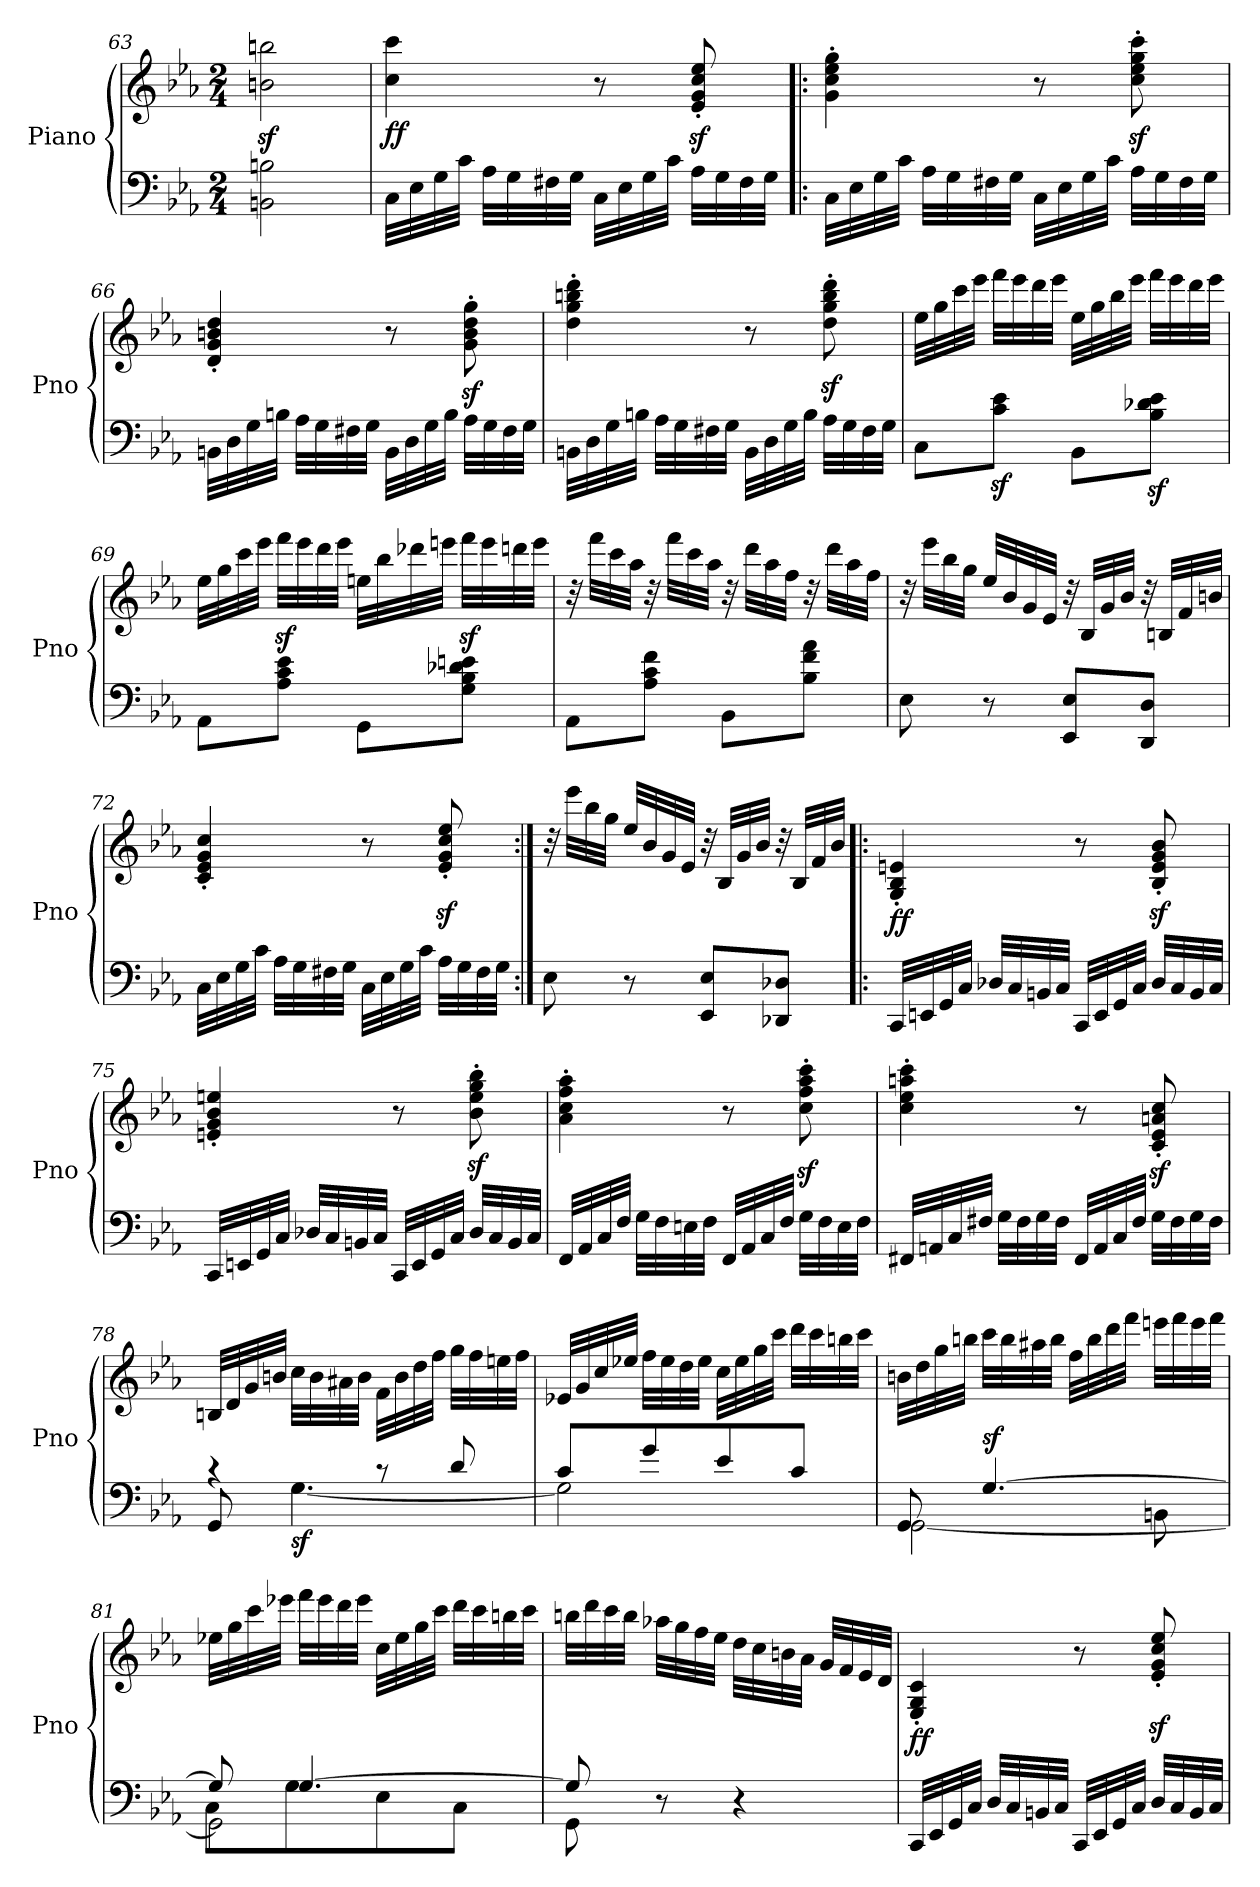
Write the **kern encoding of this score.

**kern	**kern	**dynam
*part1	*part1	*part1
*staff2	*staff1	*staff1/2
*I"Piano	*	*
*I'Pno	*	*
*clefF4	*clefG2	*
*k[b-e-a-]	*k[b-e-a-]	*
*E-:	*E-:	*
*M2/4	*M2/4	*
=63	=63	=63
2BBn\ 2Bn\	2bn\z< 2bbn\z<	.
=64	=64	=64
!	!	!LO:DY:b
32C\LLL	4cc\ 4ccc\	ff
32E-\	.	.
32G\	.	.
32c\JJJ	.	.
32A-\LLL	.	.
32G\	.	.
32F#X\	.	.
32G\JJJ	.	.
32C\LLL	8r	.
32E-\	.	.
32G\	.	.
32c\JJJ	.	.
32A-\LLL	8e-/z<' 8g/z<' 8cc/z<' 8ee-/z<'	.
32G\	.	.
32F#\	.	.
32G\JJJ	.	.
!!LO:LB:g=z
=65!|:	=65!|:	=65!|:
32C\LLL	4g\' 4cc\' 4ee-\' 4gg\'	.
32E-\	.	.
32G\	.	.
32c\JJJ	.	.
32A-\LLL	.	.
32G\	.	.
32F#X\	.	.
32G\JJJ	.	.
32C\LLL	8r	.
32E-\	.	.
32G\	.	.
32c\JJJ	.	.
32A-\LLL	8cc\z<' 8ee-\z<' 8gg\z<' 8ccc\z<'	.
32G\	.	.
32F#\	.	.
32G\JJJ	.	.
=66	=66	=66
32BBn\LLL	4d/' 4g/' 4bn/' 4dd/'	.
32D\	.	.
32G\	.	.
32Bn\JJJ	.	.
32A-\LLL	.	.
32G\	.	.
32F#X\	.	.
32G\JJJ	.	.
32BB\LLL	8r	.
32D\	.	.
32G\	.	.
32B\JJJ	.	.
32A-\LLL	8g\z<' 8b\z<' 8dd\z<' 8gg\z<'	.
32G\	.	.
32F#\	.	.
32G\JJJ	.	.
!!LO:LB:g=z
=67	=67	=67
32BBn\LLL	4dd\' 4gg\' 4bbn\' 4ddd\'	.
32D\	.	.
32G\	.	.
32Bn\JJJ	.	.
32A-\LLL	.	.
32G\	.	.
32F#X\	.	.
32G\JJJ	.	.
32BB\LLL	8r	.
32D\	.	.
32G\	.	.
32B\JJJ	.	.
32A-\LLL	8dd\z<' 8gg\z<' 8bb\z<' 8ddd\z<'	.
32G\	.	.
32F#\	.	.
32G\JJJ	.	.
=68	=68	=68
8C\L	32ee-\LLL	.
.	32gg\	.
.	32ccc\	.
.	32eee-\JJJ	.
8c\z> 8e-\z>J	32fff\LLL	.
.	32eee-\	.
.	32ddd\	.
.	32eee-\JJJ	.
8BB-\L	32ee-\LLL	.
.	32gg\	.
.	32bb-\	.
.	32eee-\JJJ	.
8B-\z> 8d-X\z> 8e-\z>J	32fff\LLL	.
.	32eee-\	.
.	32ddd\	.
.	32eee-\JJJ	.
!!LO:PB:g=z
=69	=69	=69
8AA-\L	32ee-\LLL	.
.	32gg\	.
.	32ccc\	.
.	32eee-\JJJ	.
8A-\ 8c\ 8e-\J	32fffz<\LLL	.
.	32eee-\	.
.	32ddd\	.
.	32eee-\JJJ	.
8GG\L	32een\LLL	.
.	32bb-\	.
.	32ddd-X\	.
.	32eeen\JJJ	.
8G\ 8B-\ 8d-X\ 8en\J	32fffz<\LLL	.
.	32eee\	.
.	32dddn\	.
.	32eee\JJJ	.
=70	=70	=70
8AA-\L	32r	.
.	32fff\LLL	.
.	32ccc\	.
.	32aa-\JJJ	.
8A-\ 8c\ 8f\J	32r	.
.	32fff\LLL	.
.	32ccc\	.
.	32aa-\JJJ	.
8BB-\L	32r	.
.	32ddd\LLL	.
.	32aa-\	.
.	32ff\JJJ	.
8B-\ 8f\ 8a-\J	32r	.
.	32ddd\LLL	.
.	32aa-\	.
.	32ff\JJJ	.
!!LO:LB:g=z
=71	=71	=71
8E-\	32r	.
.	32eee-\LLL	.
.	32bb-\	.
.	32gg\JJJ	.
8r	32ee-/LLL	.
.	32b-/	.
.	32g/	.
.	32e-/JJJ	.
8EE-/ 8E-/L	32r	.
.	32B-/LLL	.
.	32g/	.
.	32b-/JJJ	.
8DD/ 8D/J	32r	.
.	32Bn/LLL	.
.	32f/	.
.	32bn/JJJ	.
=72	=72	=72
32C\LLL	4c/' 4e-/' 4g/' 4cc/'	.
32E-\	.	.
32G\	.	.
32c\JJJ	.	.
32A-\LLL	.	.
32G\	.	.
32F#X\	.	.
32G\JJJ	.	.
32C\LLL	8r	.
32E-\	.	.
32G\	.	.
32c\JJJ	.	.
32A-\LLL	8e-/z<' 8g/z<' 8cc/z<' 8ee-/z<'	.
32G\	.	.
32F#\	.	.
32G\JJJ	.	.
!!LO:LB:g=z
=73:|!	=73:|!	=73:|!
8E-\	32r	.
.	32eee-\LLL	.
.	32bb-\	.
.	32gg\JJJ	.
8r	32ee-/LLL	.
.	32b-/	.
.	32g/	.
.	32e-/JJJ	.
8EE-/ 8E-/L	32r	.
.	32B-/LLL	.
.	32g/	.
.	32b-/JJJ	.
8DD-X/ 8D-X/J	32r	.
.	32B-/LLL	.
.	32f/	.
.	32b-/JJJ	.
=74!|:	=74!|:	=74!|:
!	!	!LO:DY:b
32CC/LLL	4G/' 4B-/' 4en/'	ff
32EEn/	.	.
32GG/	.	.
32C/JJJ	.	.
32D-X/LLL	.	.
32C/	.	.
32BBn/	.	.
32C/JJJ	.	.
32CC/LLL	8r	.
32EE/	.	.
32GG/	.	.
32C/JJJ	.	.
32D-/LLL	8B-/z<' 8e/z<' 8g/z<' 8b-/z<'	.
32C/	.	.
32BB/	.	.
32C/JJJ	.	.
!!LO:LB:g=z
=75	=75	=75
32CC/LLL	4en/' 4g/' 4b-/' 4een/'	.
32EEn/	.	.
32GG/	.	.
32C/JJJ	.	.
32D-X/LLL	.	.
32C/	.	.
32BBn/	.	.
32C/JJJ	.	.
32CC/LLL	8r	.
32EE/	.	.
32GG/	.	.
32C/JJJ	.	.
32D-/LLL	8b-\z<' 8ee\z<' 8gg\z<' 8bb-\z<'	.
32C/	.	.
32BB/	.	.
32C/JJJ	.	.
=76	=76	=76
32FF/LLL	4a-\' 4cc\' 4ff\' 4aa-\'	.
32AA-/	.	.
32C/	.	.
32F/JJJ	.	.
32G\LLL	.	.
32F\	.	.
32En\	.	.
32F\JJJ	.	.
32FF/LLL	8r	.
32AA-/	.	.
32C/	.	.
32F/JJJ	.	.
32G\LLL	8cc\z<' 8ff\z<' 8aa-\z<' 8ccc\z<'	.
32F\	.	.
32E\	.	.
32F\JJJ	.	.
!!LO:LB:g=z
=77	=77	=77
32FF#X/LLL	4cc\' 4ee-\' 4aan\' 4ccc\'	.
32AAn/	.	.
32C/	.	.
32F#X/JJJ	.	.
32G\LLL	.	.
32F#\	.	.
32G\	.	.
32F#\JJJ	.	.
32FF#/LLL	8r	.
32AA/	.	.
32C/	.	.
32F#/JJJ	.	.
32G\LLL	8c/z<' 8e-/z<' 8an/z<' 8cc/z<'	.
32F#\	.	.
32G\	.	.
32F#\JJJ	.	.
=78	=78	=78
*^	*	*
4rc	8GG/	32Bn/LLL	.
.	.	32d/	.
.	.	32g/	.
.	.	32bn/JJJ	.
!	!	!	!LO:DY:b=2
.	[4.G\	32cc\LLL	sf
.	.	32b\	.
.	.	32a#X\	.
.	.	32b\JJJ	.
8rc	.	32f\LLL	.
.	.	32b\	.
.	.	32dd\	.
.	.	32ff\JJJ	.
8d/	.	32gg\LLL	.
.	.	32ff\	.
.	.	32een\	.
.	.	32ff\JJJ	.
!!LO:PB:g=z
=79	=79	=79	=79
8c/L	2G\]	32e-X/LLL	.
.	.	32g/	.
.	.	32cc/	.
.	.	32ee-X/JJJ	.
8g/	.	32ff\LLL	.
.	.	32ee-\	.
.	.	32dd\	.
.	.	32ee-\JJJ	.
8e-/	.	32cc\LLL	.
.	.	32ee-\	.
.	.	32gg\	.
.	.	32ccc\JJJ	.
8c/J	.	32ddd\LLL	.
.	.	32ccc\	.
.	.	32bbn\	.
.	.	32ccc\JJJ	.
=80	=80	=80	=80
*	*^	*	*
8GG/	[2GG\	4.ryy	32bn\LLL	.
.	.	.	32dd\	.
.	.	.	32gg\	.
.	.	.	32bbn\JJJ	.
!	!	!	!	!LO:DY:a=2
[4.G/	.	.	32ccc\LLL	sf
.	.	.	32bb\	.
.	.	.	32aa#X\	.
.	.	.	32bb\JJJ	.
.	.	.	32ff\LLL	.
.	.	.	32bb\	.
.	.	.	32ddd\	.
.	.	.	32fff\JJJ	.
.	.	8BBn\	32eeen\LLL	.
.	.	.	32fff\	.
.	.	.	32eee\	.
.	.	.	32fff\JJJ	.
!!LO:LB:g=z
=81	=81	=81	=81	=81
8G/]	2GG\]	8C\L	32ee-X\LLL	.
.	.	.	32gg\	.
.	.	.	32ccc\	.
.	.	.	32eee-X\JJJ	.
[4.G/	.	8G\	32fff\LLL	.
.	.	.	32eee-\	.
.	.	.	32ddd\	.
.	.	.	32eee-\JJJ	.
.	.	8E-\	32cc\LLL	.
.	.	.	32ee-\	.
.	.	.	32gg\	.
.	.	.	32ccc\JJJ	.
.	.	8C\J	32ddd\LLL	.
.	.	.	32ccc\	.
.	.	.	32bbn\	.
.	.	.	32ccc\JJJ	.
*	*v	*v	*	*
=82	=82	=82	=82
8G/]	8GG\	32bbn\LLL	.
.	.	32ddd\	.
.	.	32ccc\	.
.	.	32bb\JJJ	.
8r	4.ryy	32aa-X\LLL	.
.	.	32gg\	.
.	.	32ff\	.
.	.	32ee-\JJJ	.
4r	.	32dd\LLL	.
.	.	32cc\	.
.	.	32bn\	.
.	.	32a-\JJJ	.
.	.	32g/LLL	.
.	.	32f/	.
.	.	32e-/	.
.	.	32d/JJJ	.
*v	*v	*	*
!!LO:LB:g=z
=83	=83	=83
!	!	!LO:DY:b
32CC/LLL	4E-/' 4G/' 4c/'	ff
32EE-/	.	.
32GG/	.	.
32C/JJJ	.	.
32D/LLL	.	.
32C/	.	.
32BBn/	.	.
32C/JJJ	.	.
32CC/LLL	8r	.
32EE-/	.	.
32GG/	.	.
32C/JJJ	.	.
32D/LLL	8e-/z<' 8g/z<' 8cc/z<' 8ee-/z<'	.
32C/	.	.
32BB/	.	.
32C/JJJ	.	.
=	=	=
*-	*-	*-
